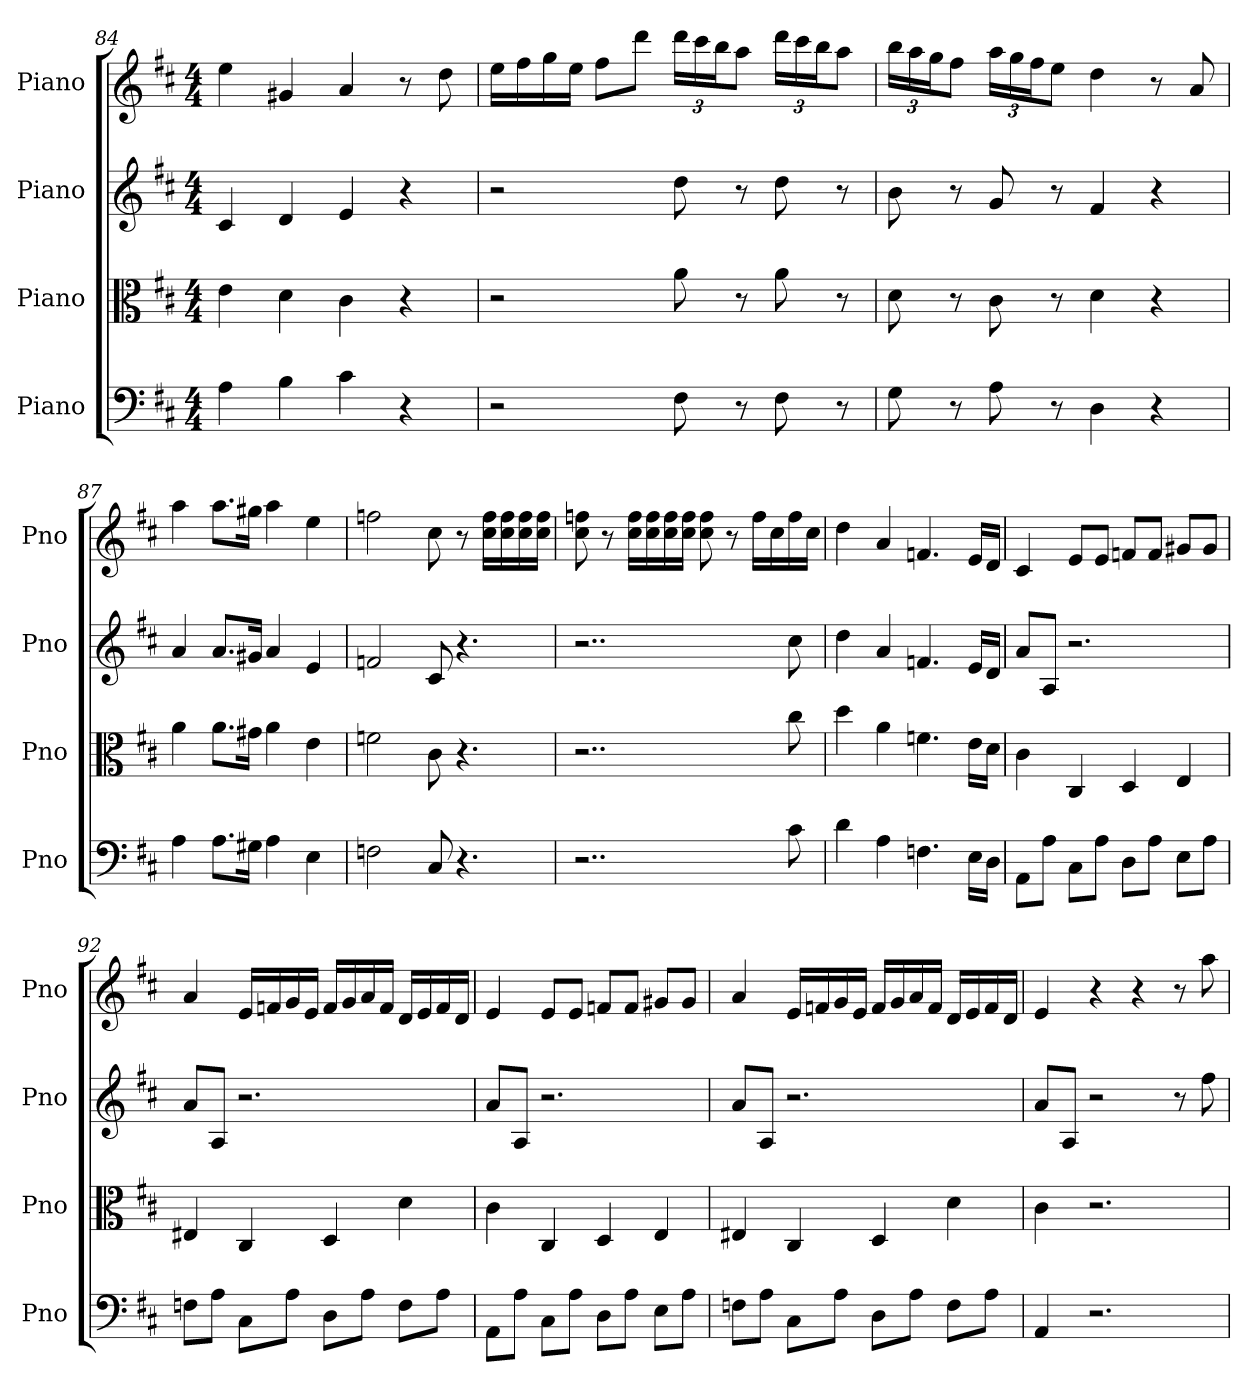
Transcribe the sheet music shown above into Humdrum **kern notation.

**kern	**kern	**kern	**kern
*part4	*part3	*part2	*part1
*staff4	*staff3	*staff2	*staff1
*I"Piano	*I"Piano	*I"Piano	*I"Piano
*I'Pno	*I'Pno	*I'Pno	*I'Pno
*clefF4	*clefC3	*clefG2	*clefG2
*k[f#c#]	*k[f#c#]	*k[f#c#]	*k[f#c#]
*M4/4	*M4/4	*M4/4	*M4/4
=84	=84	=84	=84
4A\	4e\	4c#/	4ee\
4B\	4d\	4d/	4g#X/
4c#\	4c#\	4e/	4a/
4r	4r	4r	8r
.	.	.	8dd\
=85	=85	=85	=85
2r	2r	2r	16ee\LL
.	.	.	16ff#\
.	.	.	16gg\
.	.	.	16ee\JJ
.	.	.	8ff#\L
.	.	.	8ddd\J
*	*	*	*Xbrackettup
8F#\	8a\	8dd\	24ddd\LL
.	.	.	24ccc#\
.	.	.	24bb\J
8r	8r	8r	8aa\J
8F#\	8a\	8dd\	24ddd\LL
.	.	.	24ccc#\
.	.	.	24bb\J
8r	8r	8r	8aa\J
!!LO:LB:g=z
=86	=86	=86	=86
8G\	8d\	8b\	24bb\LL
.	.	.	24aa\
.	.	.	24gg\J
8r	8r	8r	8ff#\J
8A\	8c#\	8g/	24aa\LL
.	.	.	24gg\
.	.	.	24ff#\J
8r	8r	8r	8ee\J
4D\	4d\	4f#/	4dd\
4r	4r	4r	8r
.	.	.	8a/
=87	=87	=87	=87
4A\	4a\	4a/	4aa\
8.A\L	8.a\L	8.a/L	8.aa\L
16G#X\Jk	16g#X\Jk	16g#X/Jk	16gg#X\Jk
4A\	4a\	4a/	4aa\
4E\	4e\	4e/	4ee\
=88	=88	=88	=88
2Fn\	2fn\	2fn/	2ffn\
8C#/	8c#\	8c#/	8cc#\
4.r	4.r	4.r	8r
.	.	.	16cc#\ 16ff\LL
.	.	.	16cc#\ 16ff\
.	.	.	16cc#\ 16ff\
.	.	.	16cc#\ 16ff\JJ
=89	=89	=89	=89
2..r	2..r	2..r	8cc#\ 8ffn\
.	.	.	8r
.	.	.	16cc#\ 16ff\LL
.	.	.	16cc#\ 16ff\
.	.	.	16cc#\ 16ff\
.	.	.	16cc#\ 16ff\JJ
.	.	.	8cc#\ 8ff\
.	.	.	8r
.	.	.	16ff\LL
.	.	.	16cc#\
8c#\	8cc#\	8cc#\	16ff\
.	.	.	16cc#\JJ
!!LO:LB:g=z
=90	=90	=90	=90
4d\	4dd\	4dd\	4dd\
4A\	4a\	4a/	4a/
4.Fn\	4.fn\	4.fn/	4.fn/
16E\LL	16e\LL	16e/LL	16e/LL
16D\JJ	16d\JJ	16d/JJ	16d/JJ
=91	=91	=91	=91
8AA\L	4c#\	8a/L	4c#/
8A\J	.	8A/J	.
8C#\L	4C#/	2.r	8e/L
8A\J	.	.	8e/J
8D\L	4D/	.	8fn/L
8A\J	.	.	8f/J
8E\L	4E/	.	8g#X/L
8A\J	.	.	8g#/J
=92	=92	=92	=92
8Fn\L	4E#X/	8a/L	4a/
8A\J	.	8A/J	.
8C#\L	4C#/	2.r	16e/LL
.	.	.	16fn/
8A\J	.	.	16g/
.	.	.	16e/JJ
8D\L	4D/	.	16f/LL
.	.	.	16g/
8A\J	.	.	16a/
.	.	.	16f/JJ
8F\L	4d\	.	16d/LL
.	.	.	16e/
8A\J	.	.	16f/
.	.	.	16d/JJ
=93	=93	=93	=93
8AA\L	4c#\	8a/L	4e/
8A\J	.	8A/J	.
8C#\L	4C#/	2.r	8e/L
8A\J	.	.	8e/J
8D\L	4D/	.	8fn/L
8A\J	.	.	8f/J
8E\L	4E/	.	8g#X/L
8A\J	.	.	8g#/J
!!LO:PB:g=z
=94	=94	=94	=94
8Fn\L	4E#X/	8a/L	4a/
8A\J	.	8A/J	.
8C#\L	4C#/	2.r	16e/LL
.	.	.	16fn/
8A\J	.	.	16g/
.	.	.	16e/JJ
8D\L	4D/	.	16f/LL
.	.	.	16g/
8A\J	.	.	16a/
.	.	.	16f/JJ
8F\L	4d\	.	16d/LL
.	.	.	16e/
8A\J	.	.	16f/
.	.	.	16d/JJ
=95	=95	=95	=95
4AA/	4c#\	8a/L	4e/
.	.	8A/J	.
2.r	2.r	2r	4r
.	.	.	4r
.	.	8r	8r
.	.	8ff#\	8aa\
=	=	=	=
*-	*-	*-	*-
